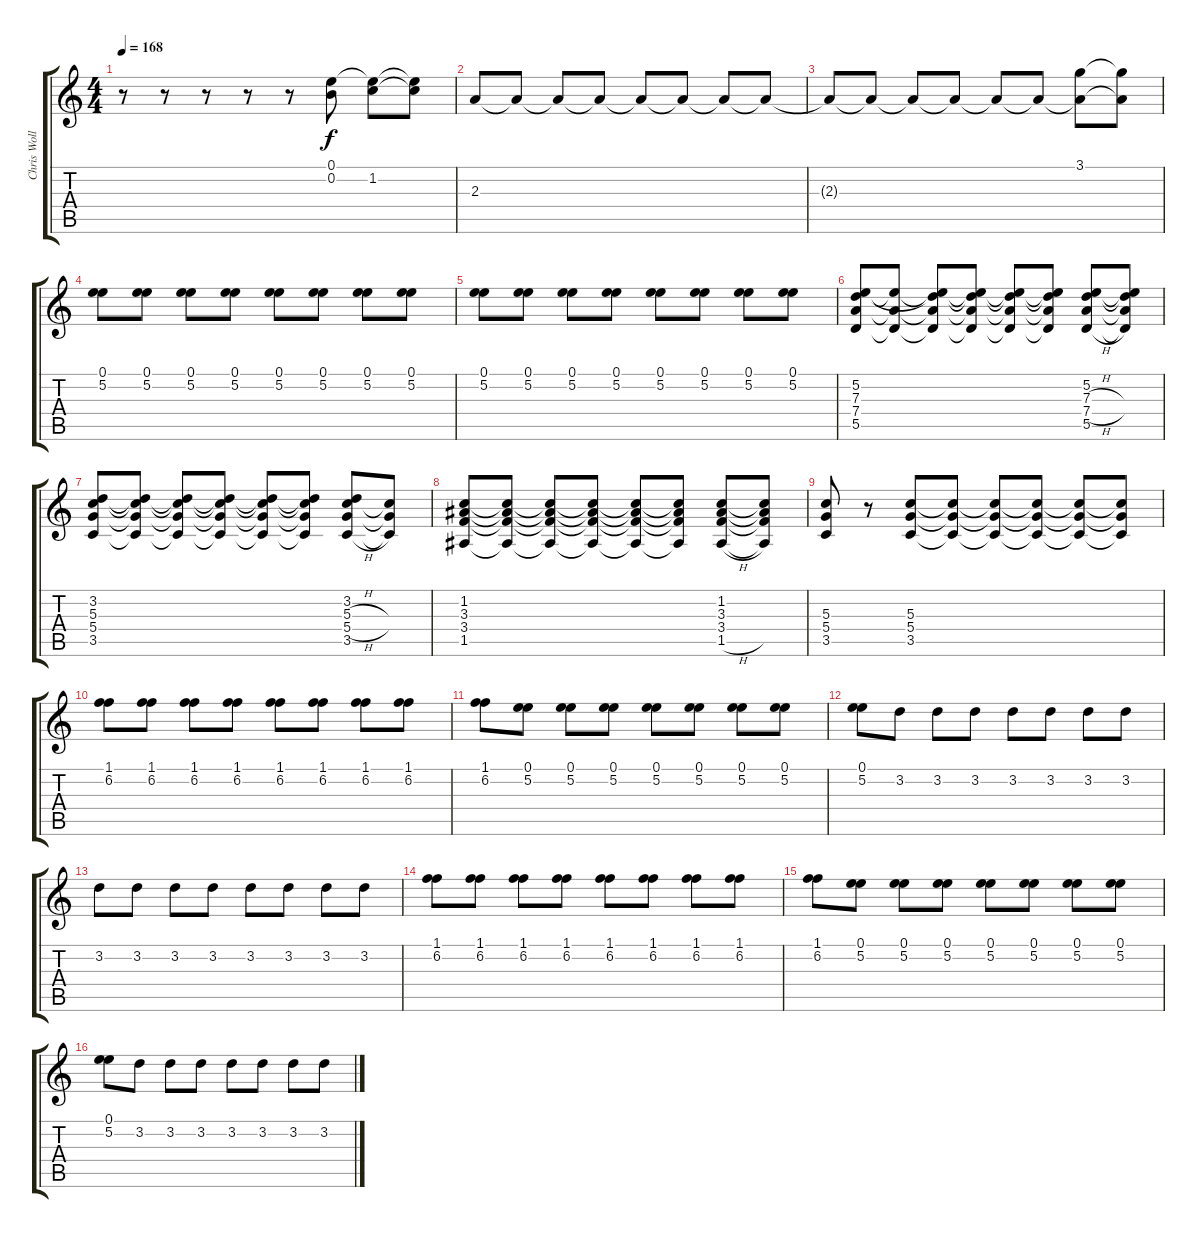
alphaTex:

\track ("Chris Wollard" "Chris Woll") {instrument overdrivenguitar}
\staff {score tabs}
\tuning (E4 B3 G3 D3 A2 E2) {hide}
\ts (4 4)
\tempo 168
\clef g2
\ks c
r.8{dy f} r.8 r.8 r.8 r.8 (0.1 0.2).8 (0.1{t} 1.2).8 (0.1{t} 1.2{t}).8 |
2.3.8 2.3{t}.8 2.3{t}.8 2.3{t}.8 2.3{t}.8 2.3{t}.8 2.3{t}.8 2.3{t}.8 |
2.3{t}.8 2.3{t}.8 2.3{t}.8 2.3{t}.8 2.3{t}.8 2.3{t}.8 (3.1 2.3{t}).8 (3.1{t} 2.3{t}).8 |
(0.1 5.2).8 (0.1 5.2).8 (0.1 5.2).8 (0.1 5.2).8 (0.1 5.2).8 (0.1 5.2).8 (0.1 5.2).8 (0.1 5.2).8 |
(0.1 5.2).8 (0.1 5.2).8 (0.1 5.2).8 (0.1 5.2).8 (0.1 5.2).8 (0.1 5.2).8 (0.1 5.2).8 (0.1 5.2).8 |
(5.2 7.3 7.4 5.5).8 (5.2{t} 7.4{t} 5.5{t}).8 (5.2{t} 7.3{t} 7.4{t} 5.5{t}).8 (5.2{t} 7.3{t} 7.4{t} 5.5{t}).8 (5.2{t} 7.3{t} 7.4{t} 5.5{t}).8 (5.2{t} 7.3{t} 7.4{t} 5.5{t}).8 (5.2 7.3{h} 7.4{h} 5.5{h}).8 (5.2{t} 7.3{t} 7.4{t} 5.5{t}).8 |
(3.2 5.3 5.4 3.5).8 (3.2{t} 5.3{t} 5.4{t} 3.5{t}).8 (3.2{t} 5.3{t} 5.4{t} 3.5{t}).8 (3.2{t} 5.3{t} 5.4{t} 3.5{t}).8 (3.2{t} 5.3{t} 5.4{t} 3.5{t}).8 (3.2{t} 5.3{t} 5.4{t} 3.5{t}).8 (3.2 5.3{h} 5.4{h} 3.5{h}).8 (5.3{t} 5.4{t} 3.5{t}).8 |
(1.2 3.3 3.4 1.5).8 (1.2{t} 3.3{t} 3.4{t} 1.5{t}).8 (1.2{t} 3.3{t} 3.4{t} 1.5{t}).8 (1.2{t} 3.3{t} 3.4{t} 1.5{t}).8 (1.2{t} 3.3{t} 3.4{t} 1.5{t}).8 (1.2{t} 3.3{t} 3.4{t} 1.5{t}).8 (1.2 3.3 3.4 1.5{h}).8 (1.2{t} 3.3{t} 3.4{t} 1.5{t}).8 |
(5.3 5.4 3.5).8 r.8 (5.3 5.4 3.5).8 (5.3{t} 5.4{t} 3.5{t}).8 (5.3{t} 5.4{t} 3.5{t}).8 (5.3{t} 5.4{t} 3.5{t}).8 (5.3{t} 5.4{t} 3.5{t}).8 (5.3{t} 5.4{t} 3.5{t}).8 |
(1.1 6.2).8 (1.1 6.2).8 (1.1 6.2).8 (1.1 6.2).8 (1.1 6.2).8 (1.1 6.2).8 (1.1 6.2).8 (1.1 6.2).8 |
(1.1 6.2).8 (0.1 5.2).8 (0.1 5.2).8 (0.1 5.2).8 (0.1 5.2).8 (0.1 5.2).8 (0.1 5.2).8 (0.1 5.2).8 |
(0.1 5.2).8 3.2.8 3.2.8 3.2.8 3.2.8 3.2.8 3.2.8 3.2.8 |
3.2.8 3.2.8 3.2.8 3.2.8 3.2.8 3.2.8 3.2.8 3.2.8 |
(1.1 6.2).8 (1.1 6.2).8 (1.1 6.2).8 (1.1 6.2).8 (1.1 6.2).8 (1.1 6.2).8 (1.1 6.2).8 (1.1 6.2).8 |
(1.1 6.2).8 (0.1 5.2).8 (0.1 5.2).8 (0.1 5.2).8 (0.1 5.2).8 (0.1 5.2).8 (0.1 5.2).8 (0.1 5.2).8 |
(0.1 5.2).8 3.2.8 3.2.8 3.2.8 3.2.8 3.2.8 3.2.8 3.2.8
